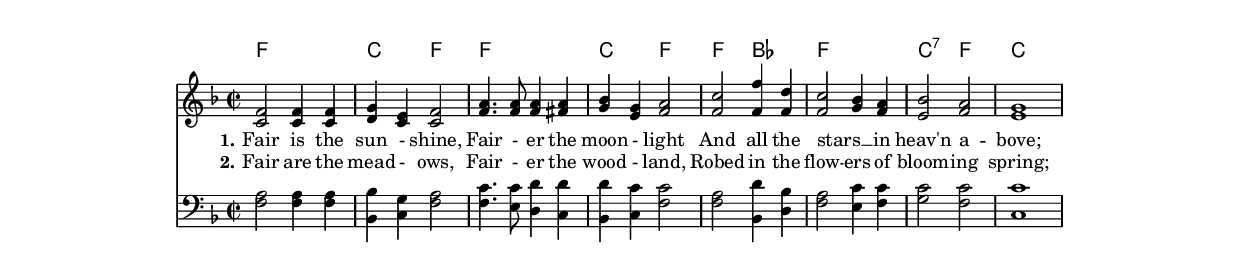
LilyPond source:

% Do not edit this file; it is automatically
% generated from Documentation/snippets/new
% This file is in the public domain.
%% Note: this file works from version 2.12.0
\version "2.13.18"
#(set-global-staff-size 15)
\paper {
  ragged-right = ##f
  line-width = 15\cm
  indent = 0\cm
}

\header {
  lsrtags = "headwords"
  texidoc = ""
  doctitle = "headword"
} % begin verbatim



\layout {
  \context {
    \Score
    \override PaperColumn #'keep-inside-line = ##t
    \override NonMusicalPaperColumn #'keep-inside-line = ##t
  }
}

theChords = \chordmode {
  \time 2/2
  f1 | c2 f2 | f1 | c2 f2| %\break
  f2 bes2 | f1 | c2:7 f | c1 | \break
}

verseOne = \lyricmode {
  \set stanza = #"1."
  Fair is the sun - shine,
  Fair - er the moon - light
  And all the stars __ _  in heav'n a -- bove;
}

verseTwo = \lyricmode {
  \set stanza = #"2."
  Fair are the mead - ows,
  Fair - er the wood - land,
  Robed in the flow -- ers of bloom -- ing spring;
}

Soprano = {
  \time 2/2
  \key f \major
  \stemUp
  f'2 f'4 f' | g'4 e' f'2 | a'4. a'8 a'4 a' | bes'4 g' a'2 |
  c''2 f''4 d'' |  c''2  bes'4  a' | bes'2 a' | g'1 |
}

Alto = {
  \key f \major
  c'2 c'4 c' | d'4 c' c'2 | f'4. f'8 f'4 fis' | g'4 e' f'2 |
  f'2 f'4 f' |  f'2  g'4  f' | e'2 f' | e'1 |
}

Tenor = {
  \key f \major
  \stemDown
  a2 a4 a | bes4 g a2  | c'4. c'8 d'4 d' | d'4 c' c'2 |
  a2 d'4 bes | a2 c'4 c' | c'2 c'  | c'1 |
}

Bass = {
  \key f \major
  f2 f4 f | bes,4 c  f2 | f4. e8 d4 c | bes,4 c f2 |
  f2 bes,4 d | f2 e4 f | g2 f | c1 |
}


\score {
  <<
    \new ChordNames { \theChords }
    \context Staff = upper {
      \context Voice = sop {
        <<
          \Soprano
          \Alto
        >>
      }
    }
    \context Lyrics = "LyrOne" \lyricsto "sop" { \verseOne }
    \context Lyrics = "LyrTwo" \lyricsto "sop" { \verseTwo }
    \context Staff = lower {
      \new Voice {
        \clef bass
        #(set-accidental-style 'modern-cautionary)
        <<
          \Tenor
          \Bass
        >>
      }
    }
  >>

  \layout {
    indent = 0
    \context {
      \Score
      \remove "Bar_number_engraver"
    }
    \context {
      \Voice
      \override StanzaNumber #'padding = #1.8
    }
  }
}
\paper {  }
